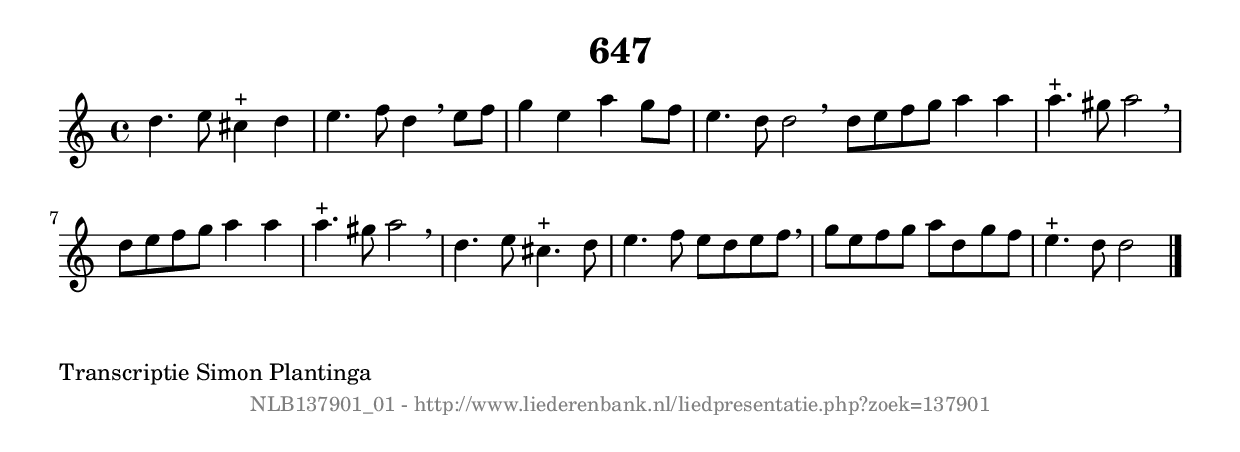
%
% produced by wce2krn 1.64 (7 June 2014)
%
\version"2.16"
#(append! paper-alist '(("long" . (cons (* 210 mm) (* 2000 mm)))))
#(set-default-paper-size "long")
sb = {\breathe}
mBreak = {\breathe }
bBreak = {\breathe }
x = {\once\override NoteHead #'style = #'cross }
gl=\glissando
itime={\override Staff.TimeSignature #'stencil = ##f }
ficta = {\once\set suggestAccidentals = ##t}
fine = {\once\override Score.RehearsalMark #'self-alignment-X = #1 \mark \markup {\italic{Fine}}}
dc = {\once\override Score.RehearsalMark #'self-alignment-X = #1 \mark \markup {\italic{D.C.}}}
dcf = {\once\override Score.RehearsalMark #'self-alignment-X = #1 \mark \markup {\italic{D.C. al Fine}}}
dcc = {\once\override Score.RehearsalMark #'self-alignment-X = #1 \mark \markup {\italic{D.C. al Coda}}}
ds = {\once\override Score.RehearsalMark #'self-alignment-X = #1 \mark \markup {\italic{D.S.}}}
dsf = {\once\override Score.RehearsalMark #'self-alignment-X = #1 \mark \markup {\italic{D.S. al Fine}}}
dsc = {\once\override Score.RehearsalMark #'self-alignment-X = #1 \mark \markup {\italic{D.S. al Coda}}}
pv = {\set Score.repeatCommands = #'((volta "1"))}
sv = {\set Score.repeatCommands = #'((volta "2"))}
tv = {\set Score.repeatCommands = #'((volta "3"))}
qv = {\set Score.repeatCommands = #'((volta "4"))}
xv = {\set Score.repeatCommands = #'((volta #f))}
\header{ tagline = ""
title = "647"
}
\score {{
\key d \dorian
\relative g'
{
\set melismaBusyProperties = #'()
\time 4/4
\tempo 4=120
\override Score.MetronomeMark #'transparent = ##t
\override Score.RehearsalMark #'break-visibility = #(vector #t #t #f)
d'4. e8 cis4^"+" d4 | e4. f8 d4 \sb e8 f8 | g4 e4 a4 g8 f8 | e4. d8 d2 \bar ":|:" \bBreak
d8 e8 f8 g8 a4 a4 | a4.^"+" gis8 a2 \sb | d,8 e8 f8 g8 a4 a4 | a4.^"+" gis8 a2 | \mBreak \bar "|"
d,4. e8 cis4.^"+" d8 | e4. f8 e8 d8 e8 f8 \sb | g8 e8 f8 g8 a8 d,8 g8 f8 | e4.^"+" d8 d2 \bar "|."
 }}
 \midi { }
 \layout {
            indent = 0.0\cm
}
}
\markup { \wordwrap-string #" 
Transcriptie Simon Plantinga
"}
\markup { \vspace #0 } \markup { \with-color #grey \fill-line { \center-column { \smaller "NLB137901_01 - http://www.liederenbank.nl/liedpresentatie.php?zoek=137901" } } }
